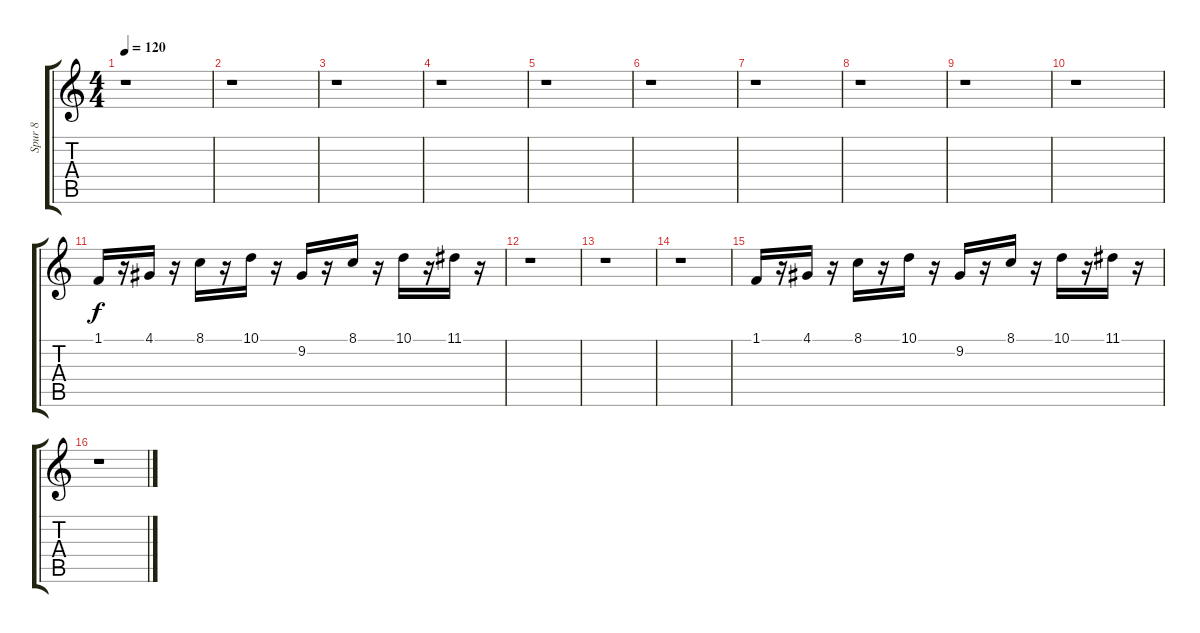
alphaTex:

\track ("Spur 8" "Spur 8") {instrument pizzicatostrings}
\staff {score tabs}
\tuning (E4 B3 G3 D3 A2 E2) {hide}
\ts (4 4)
\tempo 120
\clef g2
\ks c
r.1{dy f} |
r.1 |
r.1 |
r.1 |
r.1 |
r.1 |
r.1 |
r.1 |
r.1 |
r.1 |
1.1.16 r.16 4.1.16 r.16 8.1.16 r.16 10.1.16 r.16 9.2.16 r.16 8.1.16 r.16 10.1.16 r.16 11.1.16 r.16 |
r.1 |
r.1 |
r.1 |
1.1.16 r.16 4.1.16 r.16 8.1.16 r.16 10.1.16 r.16 9.2.16 r.16 8.1.16 r.16 10.1.16 r.16 11.1.16 r.16 |
r.1
